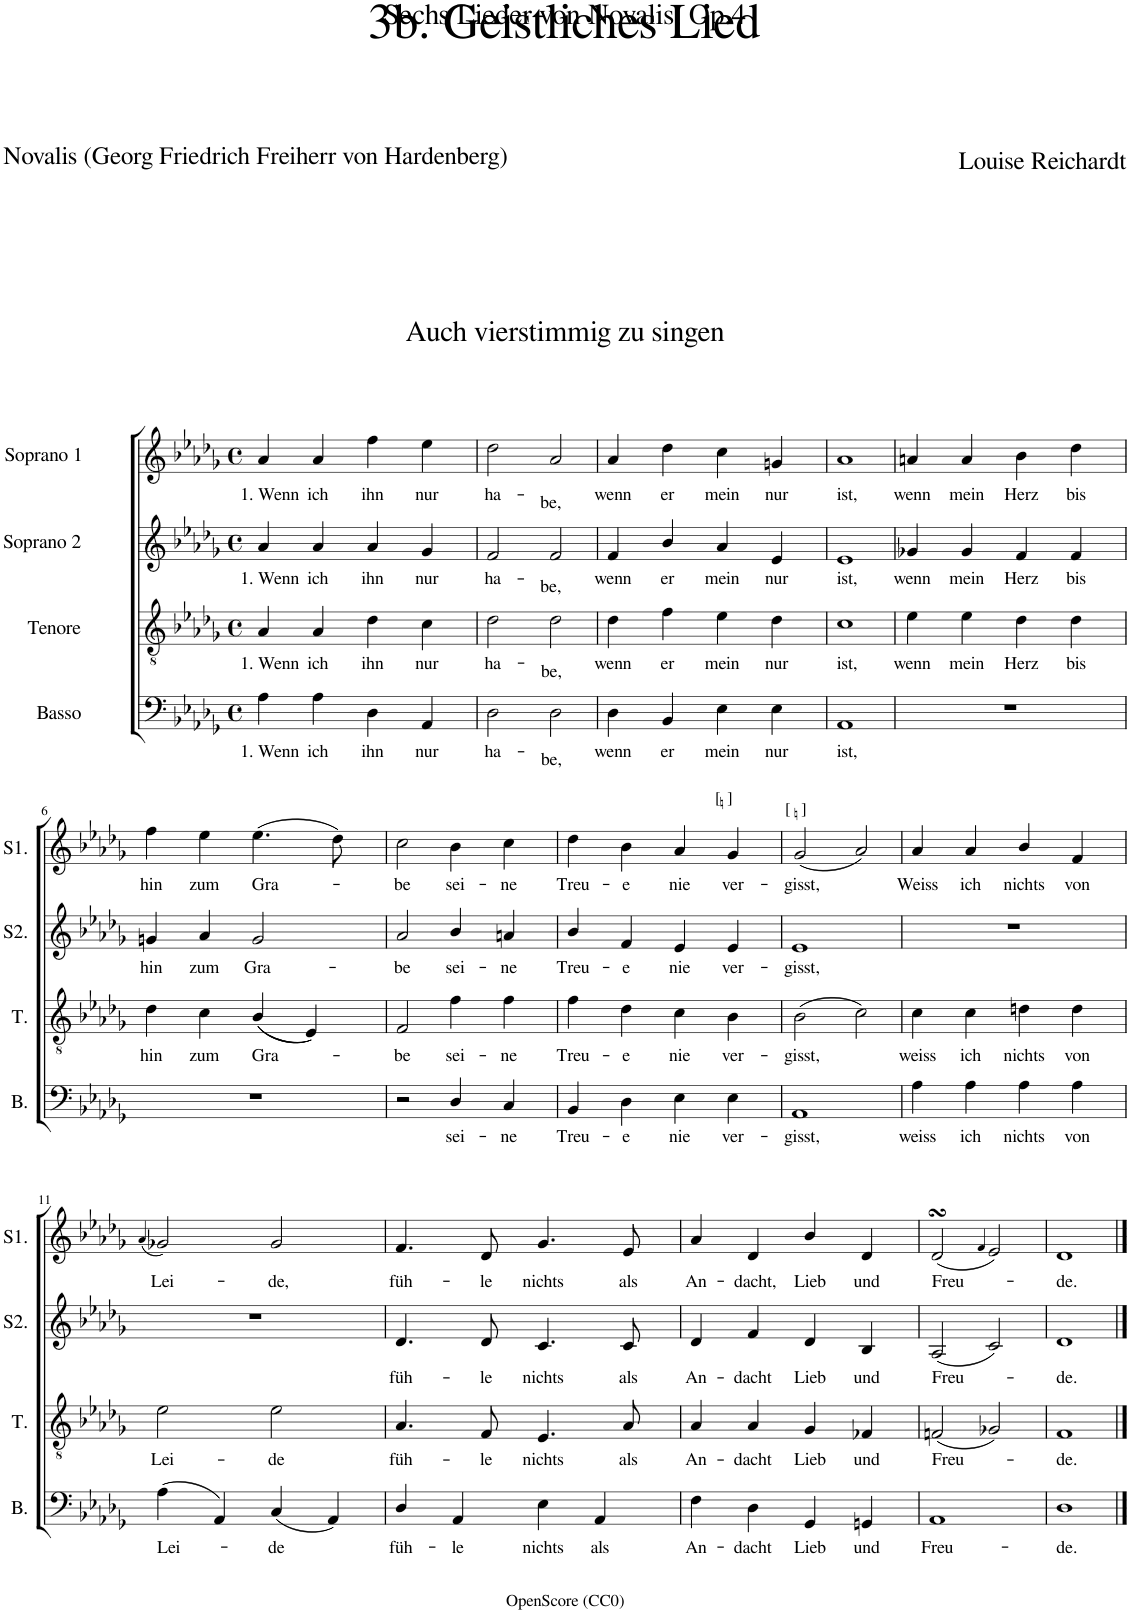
**kern	**text	**kern	**text	**kern	**text	**text	**kern	**text
*part4	*part4	*part3	*part3	*part2	*part2	*part2	*part1	*part1
*staff4	*staff4	*staff3	*staff3	*staff2	*staff2	*staff2	*staff1	*staff1
*I"Basso	*	*I"Tenore	*	*I"Soprano 2	*	*	*I"Soprano 1	*
*I'B.	*	*I'T.	*	*I'S2.	*	*	*I'S1.	*
*clefF4	*	*clefGv2	*	*clefG2	*	*	*clefG2	*
*k[b-e-a-d-g-]	*	*k[b-e-a-d-g-]	*	*k[b-e-a-d-g-]	*	*	*k[b-e-a-d-g-]	*
*M4/4	*	*M4/4	*	*M4/4	*	*	*M4/4	*
*met(c)	*	*met(c)	*	*met(c)	*	*	*met(c)	*
=1	=1	=1	=1	=1	=1	=1	=1	=1
!	!LO:LY:b	!	!LO:LY:b	!	!LO:LY:b	!	!	!LO:LY:b
4A-\	1. Wenn	4A-/	1. Wenn	4a-/	1. Wenn	.	4a-/	1. Wenn
!	!LO:LY:b	!	!LO:LY:b	!	!LO:LY:b	!	!	!LO:LY:b
4A-\	ich	4A-/	ich	4a-/	ich	.	4a-/	ich
!	!LO:LY:b	!	!LO:LY:b	!	!LO:LY:b	!	!	!LO:LY:b
4D-\	ihn	4d-\	ihn	4a-/	ihn	.	4ff\	ihn
!	!LO:LY:b	!	!LO:LY:b	!	!LO:LY:b	!	!	!LO:LY:b
4AA-/	nur	4c\	nur	4g-/	nur	.	4ee-\	nur
=2	=2	=2	=2	=2	=2	=2	=2	=2
!	!LO:LY:b	!	!LO:LY:b	!	!LO:LY:b	!	!	!LO:LY:b
2D-\	ha-	2d-\	ha-	2f/	ha-	.	2dd-\	ha-
!	!LO:LY:b	!	!LO:LY:b	!	!LO:LY:b	!	!	!LO:LY:b
2D-\	-be,	2d-\	-be,	2f/	-be,	.	2a-,/	-be,
=3	=3	=3	=3	=3	=3	=3	=3	=3
!	!LO:LY:b	!	!LO:LY:b	!	!LO:LY:b	!	!	!LO:LY:b
4D-\	wenn	4d-\	wenn	4f/	wenn	.	4a-/	wenn
!	!LO:LY:b	!	!LO:LY:b	!	!LO:LY:b	!	!	!LO:LY:b
4BB-/	er	4f\	er	4b-/	er	.	4dd-\	er
!	!LO:LY:b	!	!LO:LY:b	!	!LO:LY:b	!	!	!LO:LY:b
4E-\	mein	4e-\	mein	4a-/	mein	.	4cc\	mein
!	!LO:LY:b	!	!LO:LY:b	!	!LO:LY:b	!	!	!LO:LY:b
4E-\	nur	4d-\	nur	4e-/	nur	.	4gn/	nur
=4	=4	=4	=4	=4	=4	=4	=4	=4
!	!LO:LY:b	!	!LO:LY:b	!	!LO:LY:b	!	!	!LO:LY:b
1AA-	ist,	1c	ist,	1e-	ist,	.	1a-,	ist,
=5	=5	=5	=5	=5	=5	=5	=5	=5
!	!	!	!LO:LY:b	!	!LO:LY:b	!	!	!LO:LY:b
1r	.	4e-\	wenn	4g-X/	wenn	.	4an/	wenn
!	!	!	!LO:LY:b	!	!LO:LY:b	!	!	!LO:LY:b
.	.	4e-\	mein	4g-/	mein	.	4a/	mein
!	!	!	!LO:LY:b	!	!LO:LY:b	!	!	!LO:LY:b
.	.	4d-\	Herz	4f/	Herz	.	4b-\	Herz
!	!	!	!LO:LY:b	!	!LO:LY:b	!	!	!LO:LY:b
.	.	4d-\	bis	4f/	bis	.	4dd-\	bis
!!LO:LB:g=z
=6	=6	=6	=6	=6	=6	=6	=6	=6
!	!	!	!LO:LY:b	!	!LO:LY:b	!	!	!LO:LY:b
1r	.	4d-\	hin	4gn/	hin	.	4ff\	hin
!	!	!	!LO:LY:b	!	!LO:LY:b	!	!	!LO:LY:b
.	.	4c\	zum	4a-/	zum	.	4ee-\	zum
!	!	!	!LO:LY:b	!	!LO:LY:b	!	!	!LO:LY:b
.	.	((4B-/	Gra-	2g/	Gra-	.	(4.ee-\	Gra-
.	.	4E-/))	.	.	.	.	.	.
.	.	.	.	.	.	.	8dd-\)	.
=7	=7	=7	=7	=7	=7	=7	=7	=7
!	!	!	!LO:LY:b	!	!LO:LY:b	!	!	!LO:LY:b
2r	.	2F/	-be	2a-/	-be	.	2cc\	-be
!	!LO:LY:b	!	!LO:LY:b	!	!LO:LY:b	!	!	!LO:LY:b
4D-/	sei-	4f\	sei-	4b-/	sei-	.	4b-\	sei-
!	!LO:LY:b	!	!LO:LY:b	!	!LO:LY:b	!	!	!LO:LY:b
4C/	-ne	4f\	-ne	4an/	-ne	.	4cc\	-ne
=8	=8	=8	=8	=8	=8	=8	=8	=8
!	!LO:LY:b	!	!LO:LY:b	!	!LO:LY:b	!	!	!LO:LY:b
4BB-/	Treu-	4f\	Treu-	4b-/	Treu-	.	4dd-\	Treu-
!	!LO:LY:b	!	!LO:LY:b	!	!LO:LY:b	!	!	!LO:LY:b
4D-\	-e	4d-\	-e	4f/	-e	.	4b-\	-e
!	!LO:LY:b	!	!LO:LY:b	!	!LO:LY:b	!	!	!LO:LY:b
4E-\	nie	4c\	nie	4e-/	nie	.	4a-/	nie
!	!	!	!	!	!	!	!LO:TX:a:t=[	!
!	!	!	!	!	!	!	!LO:TX:a:t=]	!
!	!LO:LY:b	!	!LO:LY:b	!	!LO:LY:b	!	!	!LO:LY:b
4E-\	ver-	4B-\	ver-	4e-/	ver-	.	4gn/	ver-
=9	=9	=9	=9	=9	=9	=9	=9	=9
!	!	!	!	!	!	!	!LO:TX:a:t=[	!
!	!	!	!	!	!	!	!LO:TX:a:t=]	!
!	!LO:LY:b	!	!LO:LY:b	!	!LO:LY:b	!	!	!LO:LY:b
1AA-	-gisst,	(2B-\	-gisst,	1e-,	-gisst,	.	(2gn/	-gisst,
.	.	2c\)	.	.	.	.	2a-/)	.
=10	=10	=10	=10	=10	=10	=10	=10	=10
!	!LO:LY:b	!	!LO:LY:b	!	!	!	!	!LO:LY:b
4A-\	weiss	4c\	weiss	1r	.	.	4a-/	Weiss
!	!LO:LY:b	!	!LO:LY:b	!	!	!	!	!LO:LY:b
4A-\	ich	4c\	ich	.	.	.	4a-/	ich
!	!LO:LY:b	!	!LO:LY:b	!	!	!	!	!LO:LY:b
4A-\	nichts	4dn\	nichts	.	.	.	4b-/	nichts
!	!LO:LY:b	!	!LO:LY:b	!	!	!	!	!LO:LY:b
4A-\	von	4d\	von	.	.	.	4f/	von
!!LO:LB:g=z
=11	=11	=11	=11	=11	=11	=11	=11	=11
.	.	.	.	.	.	.	(4qa-/	.
!	!LO:LY:b	!	!LO:LY:b	!	!	!	!	!LO:LY:b
(4A-\	Lei-	2e-\	Lei-	1r	.	.	2g-X/)	Lei-
4AA-/)	.	.	.	.	.	.	.	.
!	!LO:LY:b	!	!LO:LY:b	!	!	!	!	!LO:LY:b
(4C/	-de	2e-\	-de	.	.	.	2g-/	-de,
4AA-/)	.	.	.	.	.	.	.	.
=12	=12	=12	=12	=12	=12	=12	=12	=12
!	!LO:LY:b	!	!LO:LY:b	!	!LO:LY:b	!LO:LY:b	!	!LO:LY:b
4D-/	füh-	4.A-/	füh-	4.d-/	.	füh-	4.f/	füh-
!	!LO:LY:b	!	!	!	!	!	!	!
4AA-/	-le	.	.	.	.	.	.	.
!	!	!	!LO:LY:b	!	!	!LO:LY:b	!	!LO:LY:b
.	.	8F/	-le	8d-/	.	-le	8d-/	-le
!	!LO:LY:b	!	!LO:LY:b	!	!	!LO:LY:b	!	!LO:LY:b
4E-\	nichts	4.E-/	nichts	4.c/	.	nichts	4.g-/	nichts
!	!LO:LY:b	!	!	!	!	!	!	!
4AA-/	als	.	.	.	.	.	.	.
!	!	!	!LO:LY:b	!	!	!LO:LY:b	!	!LO:LY:b
.	.	8A-/	als	8c/	.	als	8e-/	als
=13	=13	=13	=13	=13	=13	=13	=13	=13
!	!LO:LY:b	!	!LO:LY:b	!	!	!LO:LY:b	!	!LO:LY:b
4F\	An-	4A-/	An-	4d-/	.	An-	4a-/	An-
!	!LO:LY:b	!	!LO:LY:b	!	!	!LO:LY:b	!	!LO:LY:b
4D-\	-dacht	4A-/	-dacht	4f/	.	-dacht	4d-/	-dacht,
!	!LO:LY:b	!	!LO:LY:b	!	!	!LO:LY:b	!	!LO:LY:b
4GG-/	Lieb	4G-/	Lieb	4d-/	.	Lieb	4b-/	Lieb
!	!LO:LY:b	!	!LO:LY:b	!	!	!LO:LY:b	!	!LO:LY:b
4GGn/	und	4F-X/	und	4B-/	.	und	4d-/	und
=14	=14	=14	=14	=14	=14	=14	=14	=14
!	!LO:LY:b	!	!LO:LY:b	!	!	!LO:LY:b	!	!LO:LY:b
1AA-	Freu-	(2Fn/	Freu-	(2A-/	.	Freu-	(2d-sSSs/	Freu-
.	.	.	.	.	.	.	4qf/	.
.	.	2G-X/)	.	2c/)	.	.	2e-/)	.
=15	=15	=15	=15	=15	=15	=15	=15	=15
!	!LO:LY:b	!	!LO:LY:b	!	!	!LO:LY:b	!	!LO:LY:b
1D-	-de.	1F	-de.	1d-	.	-de.	1d-	-de.
==	==	==	==	==	==	==	==	==
*-	*-	*-	*-	*-	*-	*-	*-	*-
